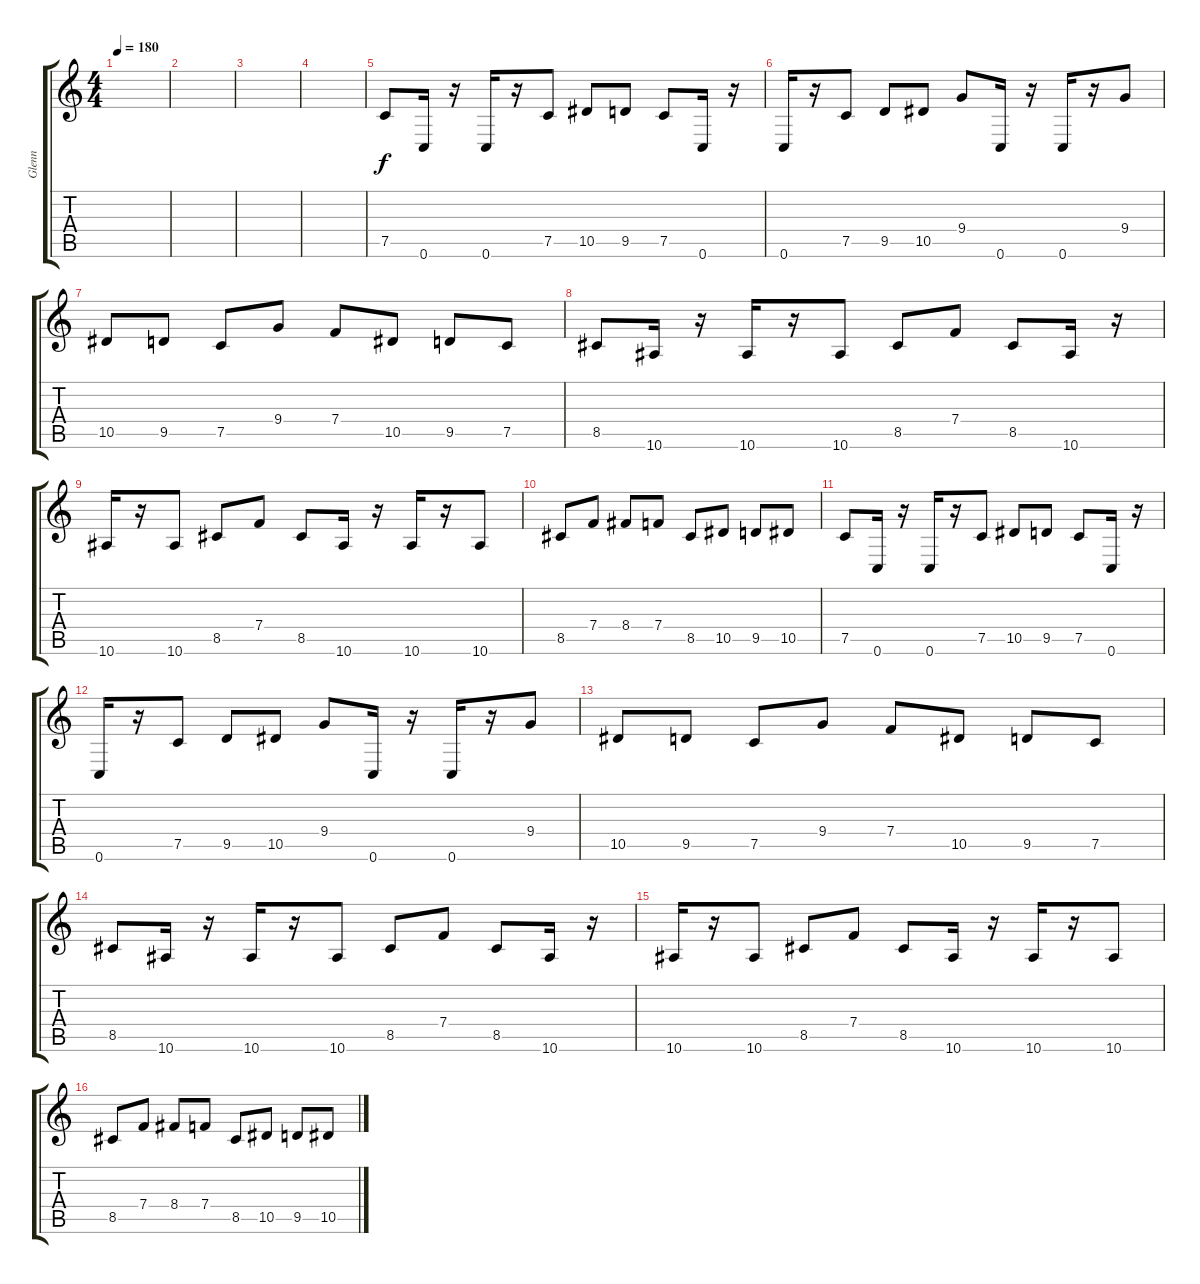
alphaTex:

\track ("Glenn" "Glenn") {instrument distortionguitar}
\staff {score tabs}
\tuning (C4 G3 Eb3 Bb2 F2 C2) {hide}
\ts (4 4)
\tempo 180
\clef g2
\ks c
|
|
|
|
7.5.8 0.6.16 r.16 0.6.16 r.16 7.5.8 10.5.8 9.5.8 7.5.8 0.6.16 r.16 |
0.6.16 r.16 7.5.8 9.5.8 10.5.8 9.4.8 0.6.16 r.16 0.6.16 r.16 9.4.8 |
10.5.8 9.5.8 7.5.8 9.4.8 7.4.8 10.5.8 9.5.8 7.5.8 |
8.5.8 10.6.16 r.16 10.6.16 r.16 10.6.8 8.5.8 7.4.8 8.5.8 10.6.16 r.16 |
10.6.16 r.16 10.6.8 8.5.8 7.4.8 8.5.8 10.6.16 r.16 10.6.16 r.16 10.6.8 |
8.5.8 7.4.8 8.4.8 7.4.8 8.5.8 10.5.8 9.5.8 10.5.8 |
7.5.8 0.6.16 r.16 0.6.16 r.16 7.5.8 10.5.8 9.5.8 7.5.8 0.6.16 r.16 |
0.6.16 r.16 7.5.8 9.5.8 10.5.8 9.4.8 0.6.16 r.16 0.6.16 r.16 9.4.8 |
10.5.8 9.5.8 7.5.8 9.4.8 7.4.8 10.5.8 9.5.8 7.5.8 |
8.5.8 10.6.16 r.16 10.6.16 r.16 10.6.8 8.5.8 7.4.8 8.5.8 10.6.16 r.16 |
10.6.16 r.16 10.6.8 8.5.8 7.4.8 8.5.8 10.6.16 r.16 10.6.16 r.16 10.6.8 |
8.5.8 7.4.8 8.4.8 7.4.8 8.5.8 10.5.8 9.5.8 10.5.8
